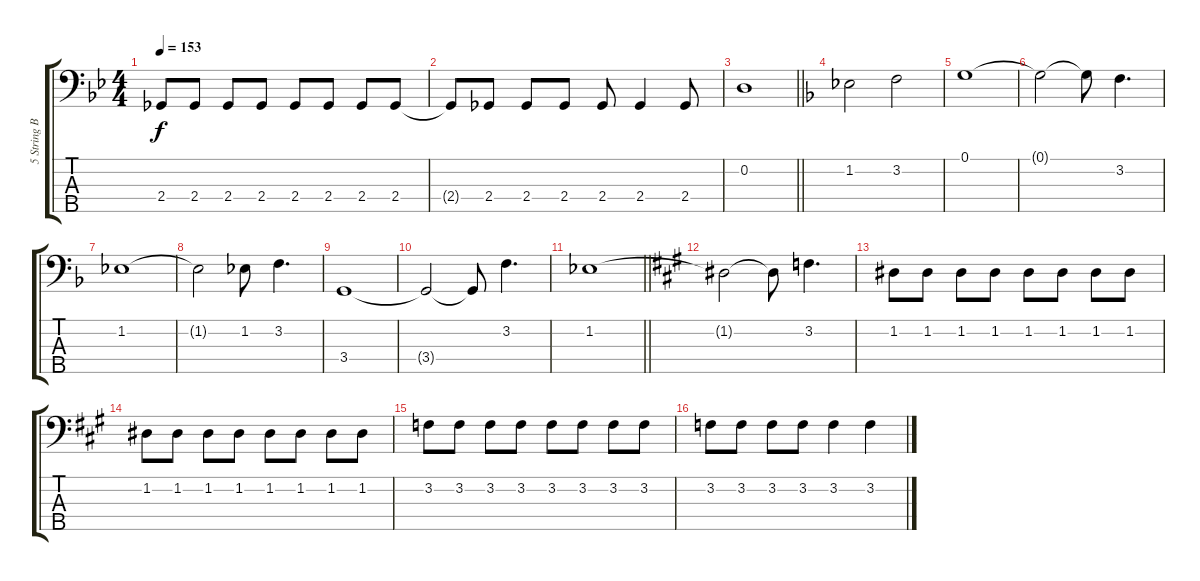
\track ("5 String Bass" "5 String B") {instrument electricbassfinger}
\staff {score tabs}
\tuning (G2 D2 A1 E1 B0) {hide}
\ts (4 4)
\tempo 153
\clef f4
\ks bb
2.4.8{dy f} 2.4.8 2.4.8 2.4.8 2.4.8 2.4.8 2.4.8 2.4.8 |
2.4{t}.8 2.4.8 2.4.8 2.4.8 2.4.8 2.4.4 2.4.8 |
\barLineRight lightlight
0.2.1 |
\ks f
1.2.2 3.2.2 |
0.1.1 |
0.1{t}.2 0.1{t}.8 3.2.4{d} |
1.2.1 |
1.2{t}.2 1.2.8 3.2.4{d} |
3.4.1 |
3.4{t}.2 3.4{t}.8 3.2.4{d} |
\barLineRight lightlight
1.2.1 |
\ks a
1.2{t}.2 1.2{t}.8 3.2.4{d} |
1.2.8 1.2.8 1.2.8 1.2.8 1.2.8 1.2.8 1.2.8 1.2.8 |
1.2.8 1.2.8 1.2.8 1.2.8 1.2.8 1.2.8 1.2.8 1.2.8 |
3.2.8 3.2.8 3.2.8 3.2.8 3.2.8 3.2.8 3.2.8 3.2.8 |
3.2.8 3.2.8 3.2.8 3.2.8 3.2.4 3.2.4
